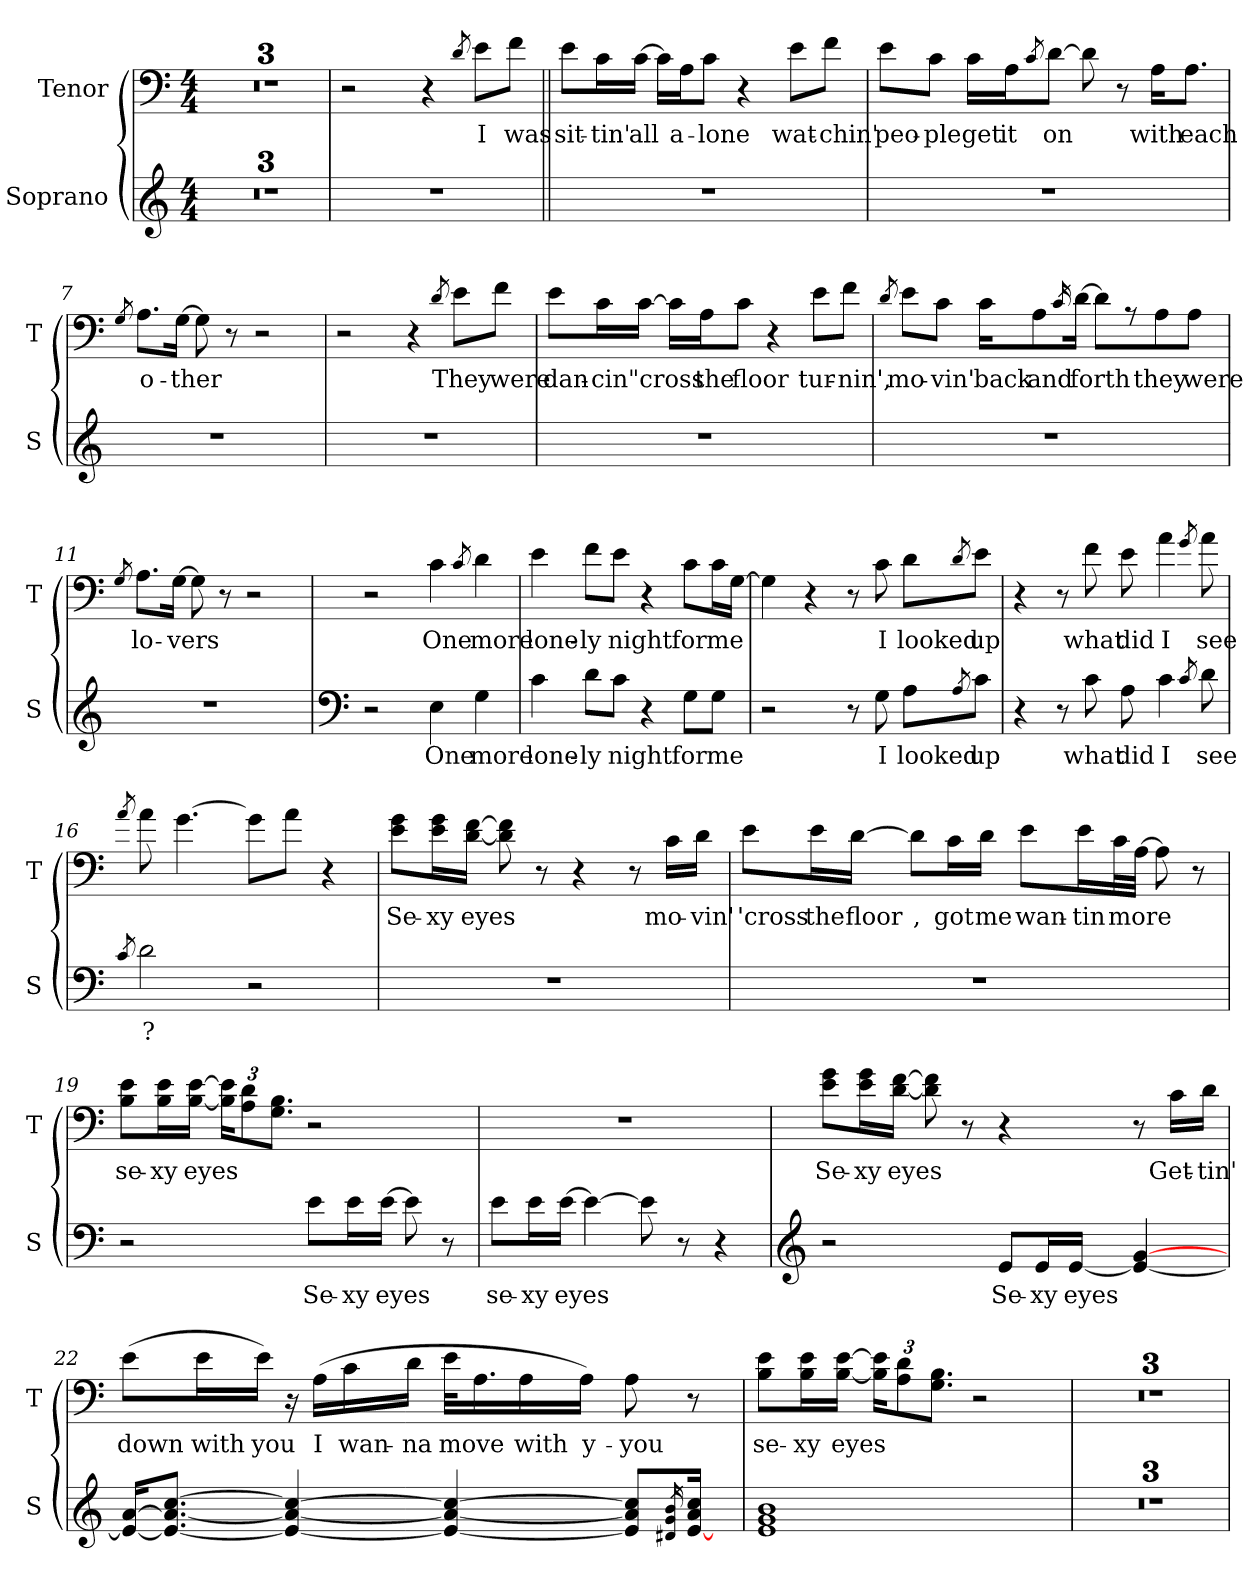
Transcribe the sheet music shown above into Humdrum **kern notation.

**kern	**text	**kern	**text
*part2	*part2	*part1	*part1
*staff2	*staff2	*staff1	*staff1
*I"Soprano	*	*I"Tenor	*
*I'S	*	*I'T	*
*clefG2	*	*clefF4	*
*k[]	*	*k[]	*
*C:	*	*C:	*
*M4/4	*	*M4/4	*
=1	=1	=1	=1
1r	.	1r	.
=2	=2	=2	=2
1r	.	1r	.
=3	=3	=3	=3
1r	.	1r	.
=4	=4	=4	=4
1r	.	2r	.
.	.	4r	.
.	.	8qd/	.
!	!	!	!LO:LY:b
.	.	8e\L	I
!	!	!	!LO:LY:b
.	.	8f\J	was
!!LO:LB:g=z
=5||	=5||	=5||	=5||
!	!	!	!LO:LY:b
1r	.	8e\L	sit-
!	!	!	!LO:LY:b
.	.	16c\L	-tin'
!	!	!	!LO:LY:b
.	.	[16c\JJ	all
.	.	16c\LL]	.
!	!	!	!LO:LY:b
.	.	16A\J	a-
!	!	!	!LO:LY:b
.	.	8c\J	-lone
!	!	!	!LO:LY:b
.	.	4r	,
!	!	!	!LO:LY:b
.	.	8e\L	wat-
!	!	!	!LO:LY:b
.	.	8f\J	-chin'
=6	=6	=6	=6
!	!	!	!LO:LY:b
1r	.	8e\L	peo-
!	!	!	!LO:LY:b
.	.	8c\J	-ple
!	!	!	!LO:LY:b
.	.	16c\LL	get
!	!	!	!LO:LY:b
.	.	16A\J	it
.	.	8qc/	.
!	!	!	!LO:LY:b
.	.	[8d\J	on
.	.	8d\]	.
!	!	!	!LO:LY:b
.	.	8r	,
!	!	!	!LO:LY:b
.	.	16A\KL	with
!	!	!	!LO:LY:b
.	.	8.A\J	each
=7	=7	=7	=7
.	.	8qG/	.
!	!	!	!LO:LY:b
1r	.	8.A\L	o-
!	!	!	!LO:LY:b
.	.	[16G\Jk	-ther
.	.	8G\]	.
!	!	!	!LO:LY:b
.	.	8r	.
.	.	2r	.
=8	=8	=8	=8
1r	.	2r	.
.	.	4r	.
.	.	8qd/	.
!	!	!	!LO:LY:b
.	.	8e\L	They
!	!	!	!LO:LY:b
.	.	8f\J	were
!!LO:LB:g=z
=9	=9	=9	=9
!	!	!	!LO:LY:b
1r	.	8e\L	dan-
!	!	!	!LO:LY:b
.	.	16c\L	-cin'
!	!	!	!LO:LY:b
.	.	[16c\JJ	'cross
.	.	16c\LL]	.
!	!	!	!LO:LY:b
.	.	16A\J	the
!	!	!	!LO:LY:b
.	.	8c\J	floor
!	!	!	!LO:LY:b
.	.	4r	,
!	!	!	!LO:LY:b
.	.	8e\L	tur-
!	!	!	!LO:LY:b
.	.	8f\J	-nin',
=10	=10	=10	=10
.	.	8qd/	.
!	!	!	!LO:LY:b
1r	.	8e\L	mo-
!	!	!	!LO:LY:b
.	.	8c\J	-vin'
!	!	!	!LO:LY:b
.	.	16c\KL	back
!	!	!	!LO:LY:b
.	.	8A\	and
.	.	16qc/	.
!	!	!	!LO:LY:b
.	.	[16d\Jk	forth
.	.	8d\L]	.
!	!	!	!LO:LY:b
.	.	8r	,
!	!	!	!LO:LY:b
.	.	8A\	they
!	!	!	!LO:LY:b
.	.	8A\J	were
=11	=11	=11	=11
.	.	8qG/	.
!	!	!	!LO:LY:b
1r	.	8.A\L	lo-
!	!	!	!LO:LY:b
.	.	[16G\Jk	-vers
.	.	8G\]	.
!	!	!	!LO:LY:b
.	.	8r	.
.	.	2r	.
=12	=12	=12	=12
*clefF4	*	*	*
2r	.	2r	.
!	!LO:LY:b	!	!LO:LY:b
4E\	One	4c\	One
.	.	8qc/	.
!	!LO:LY:b	!	!LO:LY:b
4G\	more	4d\	more
!!LO:LB:g=z
=13	=13	=13	=13
!	!LO:LY:b	!	!LO:LY:b
4c\	lone-	4e\	lone-
!	!LO:LY:b	!	!LO:LY:b
8d\L	-ly	8f\L	-ly
!	!LO:LY:b	!	!LO:LY:b
8c\J	night	8e\J	night
4r	.	4r	.
!	!LO:LY:b	!	!LO:LY:b
8G\L	for	8c\L	for
!	!LO:LY:b	!	!LO:LY:b
8G\J	me	16c\L	me
.	.	[16G\JJ	.
=14	=14	=14	=14
2r	.	4G\]	.
!	!	!	!LO:LY:b
.	.	4r	.
8r	.	8r	.
!	!LO:LY:b	!	!LO:LY:b
8G\	I	8c\	I
!	!LO:LY:b	!	!LO:LY:b
8A\L	looked	8d\L	looked
8qA/	.	8qd/	.
!	!LO:LY:b	!	!LO:LY:b
8c\J	up	8e\J	up
=15	=15	=15	=15
!	!LO:LY:b	!	!LO:LY:b
4r	,	4r	,
8r	.	8r	.
!	!LO:LY:b	!	!LO:LY:b
8c\	what	8f\	what
!	!LO:LY:b	!	!LO:LY:b
8A\	did	8e\	did
!	!LO:LY:b	!	!LO:LY:b
4c\	I	4a\	I
8qc/	.	8qg/	.
!	!LO:LY:b	!	!LO:LY:b
8d\	see	8a\	see
=16	=16	=16	=16
8qc/	.	8qa/	.
!	!LO:LY:b	!	!
2d\	?	8a\	.
.	.	[4.g\	.
2r	.	8g\L]	.
.	.	8a\J	.
!	!	!	!LO:LY:b
.	.	4r	?!
!!LO:PB:g=z
=17	=17	=17	=17
!	!	!	!LO:LY:b
1r	.	8e\ 8g\L	Se-
!	!	!	!LO:LY:b
.	.	16e\ 16g\L	-xy
!	!	!	!LO:LY:b
.	.	[16d\ [16f\JJ	eyes
.	.	8d\] 8f\]	.
!	!	!	!LO:LY:b
.	.	8r	,
.	.	4r	.
.	.	8r	.
!	!	!	!LO:LY:b
.	.	16c\LL	mo-
!	!	!	!LO:LY:b
.	.	16d\JJ	-vin'
=18	=18	=18	=18
!	!	!	!LO:LY:b
1r	.	8e\L	'cross
!	!	!	!LO:LY:b
.	.	16e\L	the
!	!	!	!LO:LY:b
.	.	[16d\JJ	floor
!	!	!	!LO:LY:b
.	.	8d\L]	,
!	!	!	!LO:LY:b
.	.	16c\L	got
!	!	!	!LO:LY:b
.	.	16d\JJ	me
!	!	!	!LO:LY:b
.	.	8e\L	wan-
!	!	!	!LO:LY:b
.	.	16e\L	-tin
!	!	!	!LO:LY:b
.	.	32c\L	more
.	.	[32A\JJJ	.
.	.	8A\]	.
!	!	!	!LO:LY:b
.	.	8r	,
=19	=19	=19	=19
!	!	!	!LO:LY:b
2r	.	8B\ 8e\L	se-
!	!	!	!LO:LY:b
.	.	16B\ 16e\L	-xy
!	!	!	!LO:LY:b
.	.	[16B\ [16e\JJ	eyes
.	.	24B\] 24e\]KL	.
.	.	12A\ 12d\	.
.	.	12.G\ 12.B\J	.
!LO:N:head=solid	!LO:LY:b	!	!LO:LY:b
8e\L	Se-	2r	.
!LO:N:head=solid	!LO:LY:b	!	!
16e\L	-xy	.	.
!LO:N:head=solid	!LO:LY:b	!	!
[16e\JJ	eyes	.	.
!LO:N:head=solid	!	!	!
8e\]	.	.	.
!	!LO:LY:b	!	!
8r	,	.	.
!!LO:LB:g=z
=20	=20	=20	=20
!LO:N:head=solid	!LO:LY:b	!	!
8e\L	se-	1r	.
!LO:N:head=solid	!LO:LY:b	!	!
16e\L	-xy	.	.
!LO:N:head=solid	!LO:LY:b	!	!
[16e\JJ	eyes	.	.
4e\_	.	.	.
8e\]	.	.	.
!	!LO:LY:b	!	!
8r	.	.	.
4r	.	.	.
=21	=21	=21	=21
*clefG2	*	*	*
!	!	!	!LO:LY:b
2r	.	8e\ 8g\L	Se-
!	!	!	!LO:LY:b
.	.	16e\ 16g\L	-xy
!	!	!	!LO:LY:b
.	.	[16d\ [16f\JJ	eyes
.	.	8d\] 8f\]	.
!	!	!	!LO:LY:b
.	.	8r	,
!LO:N:head=solid	!LO:LY:b	!	!
8e/L	Se-	4r	.
!LO:N:head=solid	!LO:LY:b	!	!
16e/L	-xy	.	.
!LO:N:head=solid	!LO:LY:b	!	!
[16e/JJ	eyes	.	.
4e/_ [4g/	.	8r	.
!	!	!	!LO:LY:b
.	.	16c\LL	Get-
!	!	!	!LO:LY:b
.	.	16d\JJ	-tin'
=22	=22	=22	=22
!	!	!	!LO:LY:b
16e/_ [16a/KL	.	(>8e\L	down
8.e/_ 8.a/_ [8.cc/J	.	.	.
!	!	!	!LO:LY:b
.	.	16e\L	with
!	!	!	!LO:LY:b
.	.	16e\JJ)	you
!	!	!	!LO:LY:b
4e/_ 4a/_ 4cc/_	.	16r	,
!	!	!	!LO:LY:b
.	.	(>16A\LL	I
!	!	!	!LO:LY:b
.	.	16c\	wan-
!	!	!	!LO:LY:b
.	.	16d\JJ	-na
!	!	!	!LO:LY:b
4e/_ 4a/_ 4cc/_	.	32e\KLL	move
.	.	16.A\	.
!	!	!	!LO:LY:b
.	.	16A\	with
!	!	!	!LO:LY:b
.	.	16A\JJ)	y-
!	!	!	!LO:LY:b
8e/] 8a/] 8cc/]L	.	8A\	-you
16qd#X/ 16qg/ 16qb/	.	.	.
!	!	!	!LO:LY:b
[16e/ 16a/ 16cc/Jk	.	8r	,
16ryy	.	.	.
!!LO:LB:g=z
=23	=23	=23	=23
!	!LO:LY:b	!	!LO:LY:b
1e 1g 1b	.	8B\ 8e\L	se-
!	!	!	!LO:LY:b
.	.	16B\ 16e\L	-xy
!	!	!	!LO:LY:b
.	.	[16B\ [16e\JJ	eyes
.	.	24B\] 24e\]KL	.
.	.	12A\ 12d\	.
.	.	12.G\ 12.B\J	.
!	!	!	!LO:LY:b
.	.	2r	.
=24	=24	=24	=24
1r	.	1r	.
=25	=25	=25	=25
1r	.	1r	.
=26	=26	=26	=26
1r	.	1r	.
=	=	=	=
*-	*-	*-	*-
